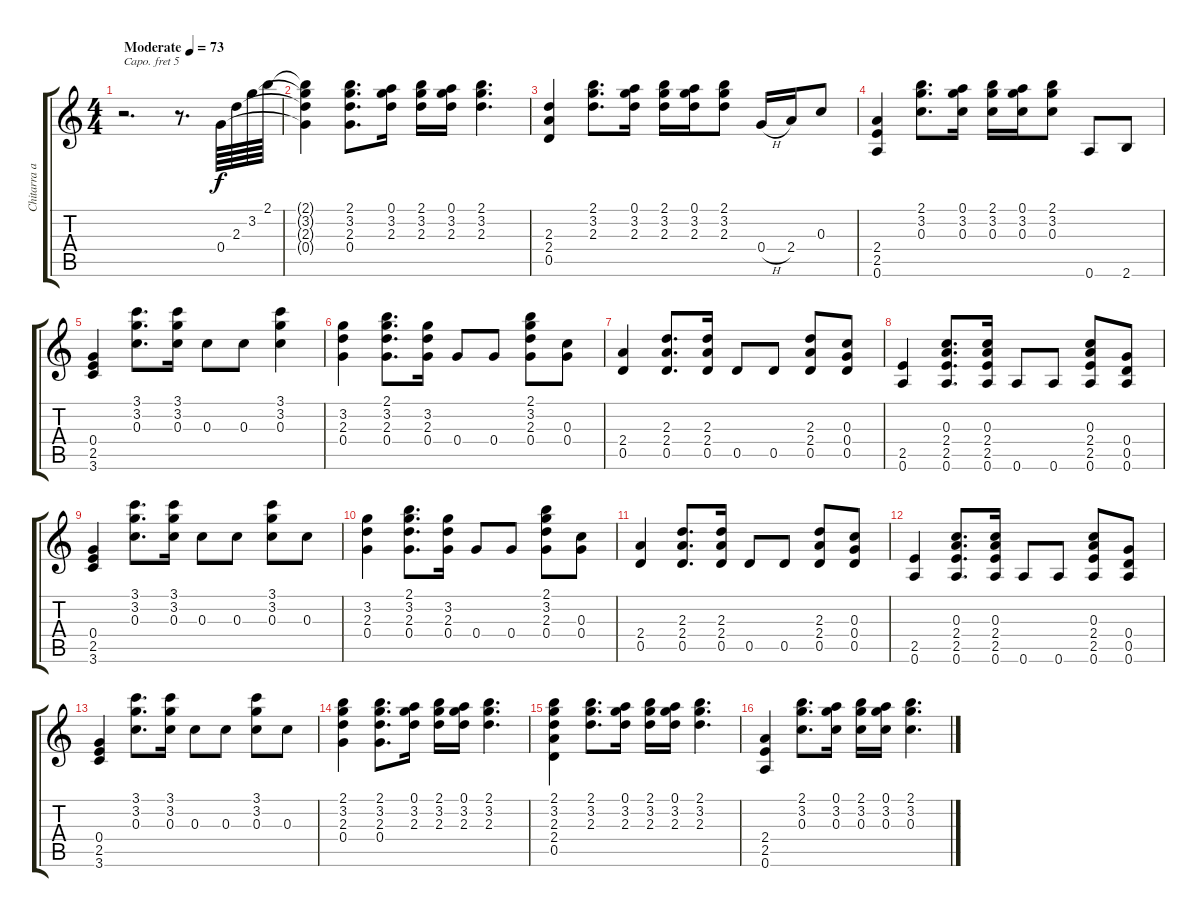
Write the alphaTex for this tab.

\track ("Chitarra acustica" "Chitarra a") {instrument acousticguitarsteel}
\staff {score tabs}
\capo 5
\tuning (E4 B3 G3 D3 A2 E2) {hide}
\ts (4 4)
\tempo (73 "Moderate")
\clef g2
\ks c
r.2{d dy f instrument acousticguitarsteel} r.8{d} 0.4.64 2.3.64 3.2.64 2.1.64 |
(2.1{t} 3.2{t} 2.3{t} 0.4{t}).4 (2.1 3.2 2.3 0.4).8{d} (0.1 3.2 2.3).16 (2.1 3.2 2.3).16 (0.1 3.2 2.3).16 (2.1 3.2 2.3).4{d} |
(2.3 2.4 0.5).4 (2.1 3.2 2.3).8{d} (0.1 3.2 2.3).16 (2.1 3.2 2.3).16 (0.1 3.2 2.3).16 (2.1 3.2 2.3).8 0.4{h}.16 2.4.16 0.3.8 |
(2.4 2.5 0.6).4 (2.1 3.2 0.3).8{d} (0.1 3.2 0.3).16 (2.1 3.2 0.3).16 (0.1 3.2 0.3).16 (2.1 3.2 0.3).8 0.6.8 2.6.8 |
(0.4 2.5 3.6).4 (3.1 3.2 0.3).8{d} (3.1 3.2 0.3).16 0.3.8 0.3.8 (3.1 3.2 0.3).4 |
(3.2 2.3 0.4).4 (2.1 3.2 2.3 0.4).8{d} (3.2 2.3 0.4).16 0.4.8 0.4.8 (2.1 3.2 2.3 0.4).8 (0.3 0.4).8 |
(2.4 0.5).4 (2.3 2.4 0.5).8{d} (2.3 2.4 0.5).16 0.5.8 0.5.8 (2.3 2.4 0.5).8 (0.3 0.4 0.5).8 |
(2.5 0.6).4 (0.3 2.4 2.5 0.6).8{d} (0.3 2.4 2.5 0.6).16 0.6.8 0.6.8 (0.3 2.4 2.5 0.6).8 (0.4 0.5 0.6).8 |
(0.4 2.5 3.6).4 (3.1 3.2 0.3).8{d} (3.1 3.2 0.3).16 0.3.8 0.3.8 (3.1 3.2 0.3).8 0.3.8 |
(3.2 2.3 0.4).4 (2.1 3.2 2.3 0.4).8{d} (3.2 2.3 0.4).16 0.4.8 0.4.8 (2.1 3.2 2.3 0.4).8 (0.3 0.4).8 |
(2.4 0.5).4 (2.3 2.4 0.5).8{d} (2.3 2.4 0.5).16 0.5.8 0.5.8 (2.3 2.4 0.5).8 (0.3 0.4 0.5).8 |
(2.5 0.6).4 (0.3 2.4 2.5 0.6).8{d} (0.3 2.4 2.5 0.6).16 0.6.8 0.6.8 (0.3 2.4 2.5 0.6).8 (0.4 0.5 0.6).8 |
(0.4 2.5 3.6).4 (3.1 3.2 0.3).8{d} (3.1 3.2 0.3).16 0.3.8 0.3.8 (3.1 3.2 0.3).8 0.3.8 |
(2.1 3.2 2.3 0.4).4 (2.1 3.2 2.3 0.4).8{d} (0.1 3.2 2.3).16 (2.1 3.2 2.3).16 (0.1 3.2 2.3).16 (2.1 3.2 2.3).4{d} |
(2.1 3.2 2.3 2.4 0.5).4 (2.1 3.2 2.3).8{d} (0.1 3.2 2.3).16 (2.1 3.2 2.3).16 (0.1 3.2 2.3).16 (2.1 3.2 2.3).4{d} |
(2.4 2.5 0.6).4 (2.1 3.2 0.3).8{d} (0.1 3.2 0.3).16 (2.1 3.2 0.3).16 (0.1 3.2 0.3).16 (2.1 3.2 0.3).4{d}
